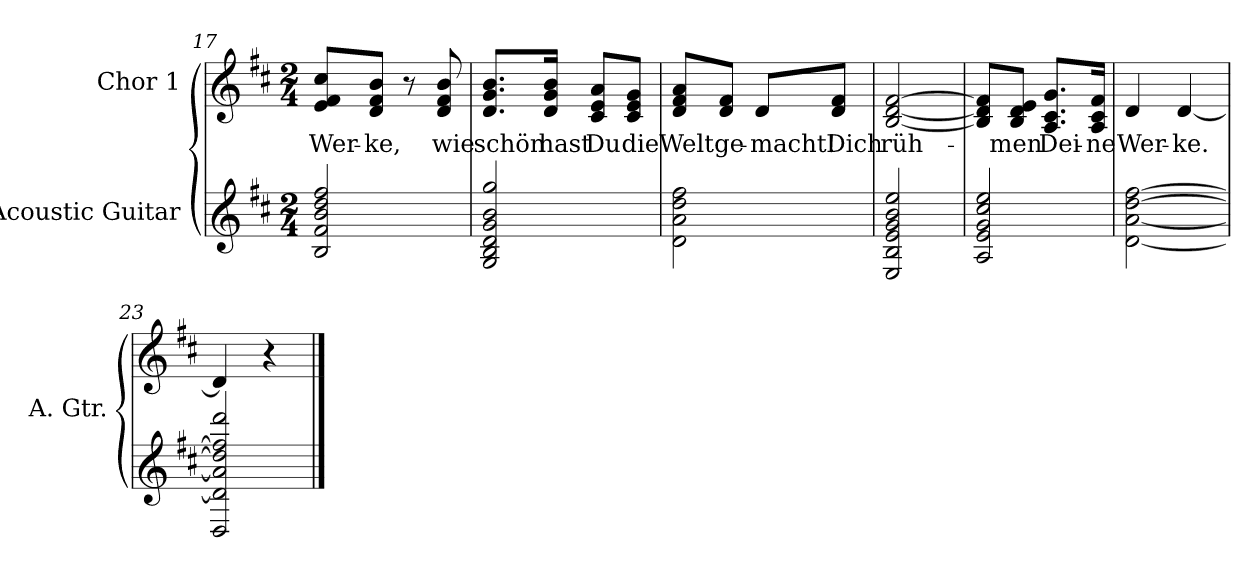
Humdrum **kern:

**kern	**kern	**text
*part2	*part1	*part1
*staff2	*staff1	*staff1
*I"Acoustic Guitar	*I"Chor 1	*
*I'A. Gtr.	*	*
*clefG2	*clefG2	*
*ITrd7c12	*	*
*k[f#c#]	*k[f#c#]	*
*D:	*D:	*
*M2/4	*M2/4	*
=17	=17	=17
!	!	!LO:LY:b:color=#000000
2BBi/ 2F#i 2Bi 2di 2f#i	8ei/ 8f#i/ 8cc#i/L	Wer-
!	!	!LO:LY:b:color=#000000
.	8di/ 8f#i/ 8bi/J	-ke,
.	8r	.
!	!	!LO:LY:b:color=#000000
.	8di/ 8f#i 8bi	wie
=18	=18	=18
!	!	!LO:LY:b:color=#000000
2GGi/ 2BBi 2Di 2Gi 2Bi 2gi	8.di/ 8.gi/ 8.bi/L	schön
!	!	!LO:LY:b:color=#000000
.	16di/ 16gi/ 16bi/Jk	hast
!	!	!LO:LY:b:color=#000000
.	8c#i/ 8ei/ 8ai/L	Du
!	!	!LO:LY:b:color=#000000
.	8c#i/ 8ei/ 8gi/J	die
!!LO:LB:g=z
=19	=19	=19
!	!	!LO:LY:b:color=#000000
2Di\ 2Ai 2di 2f#i	8di/ 8f#i/ 8ai/L	Welt
!	!	!LO:LY:b:color=#000000
.	8di/ 8f#i/J	ge-
!	!	!LO:LY:b:color=#000000
.	8di/L	-macht!
!	!	!LO:LY:b:color=#000000
.	8di/ 8f#i/J	Dich
=20	=20	=20
!	!	!LO:LY:b:color=#000000
2EEi/ 2BBi 2Ei 2Gi 2Bi 2ei	[<2Bi/ [<2di [>2f#i	rüh-
=21	=21	=21
2AAi/ 2Ei 2Gi 2c#i 2ei	8Bi]/ 8di]/ 8f#i]/L	.
!	!	!LO:LY:b:color=#000000
.	8Bi/ 8di/ 8ei/J	-men
!	!	!LO:LY:b:color=#000000
.	8.Ai/ 8.c#i/ 8.gi/L	Dei-
!	!	!LO:LY:b:color=#000000
.	16Ai/ 16c#i/ 16f#i/Jk	-ne
=22	=22	=22
!	!	!LO:LY:b:color=#000000
[<2Di\ [<2Ai [>2di [>2f#i	4di/	Wer-
!	!	!LO:LY:b:color=#000000
.	[<4di/	-ke.
=23	=23	=23
2DDi/ 2Di] 2Ai] 2di] 2f#i] 2ddi	4di/]	.
.	4r	.
==	==	==
*-	*-	*-
